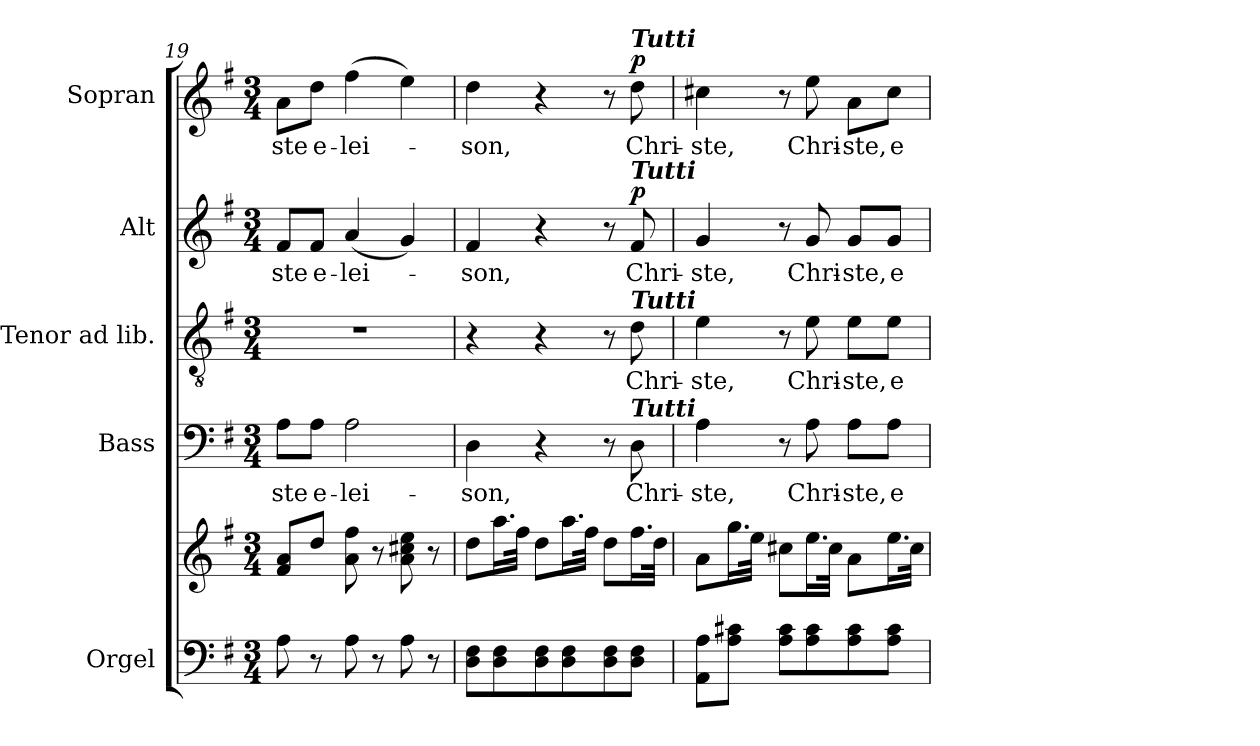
**kern	**kern	**kern	**text	**kern	**text	**kern	**text	**dynam	**kern	**text	**dynam
*part5	*part5	*part4	*part4	*part3	*part3	*part2	*part2	*part2	*part1	*part1	*part1
*staff6	*staff5	*staff4	*staff4	*staff3	*staff3	*staff2	*staff2	*staff2	*staff1	*staff1	*staff1
*I"Orgel	*	*I"Bass	*	*I"Tenor ad lib.	*	*I"Alt	*	*	*I"Sopran	*	*
*I'Org.	*	*I'B.	*	*I'T.	*	*I'A.	*	*	*I'S.	*	*
*clefF4	*clefG2	*clefF4	*	*clefGv2	*	*clefG2	*	*	*clefG2	*	*
*k[f#]	*k[f#]	*k[f#]	*	*k[f#]	*	*k[f#]	*	*	*k[f#]	*	*
*G:	*G:	*G:	*	*G:	*	*G:	*	*	*G:	*	*
*M3/4	*M3/4	*M3/4	*	*M3/4	*	*M3/4	*	*	*M3/4	*	*
=19	=19	=19	=19	=19	=19	=19	=19	=19	=19	=19	=19
!	!	!	!LO:LY:b	!	!	!	!LO:LY:b	!	!	!LO:LY:b	!
8A\	8f#/ 8a/L	8A\L	-ste	2.r	.	8f#/L	-ste	.	8a\L	-ste	.
!	!	!	!LO:LY:b	!	!	!	!LO:LY:b	!	!	!LO:LY:b	!
8r	8dd/J	8A\J	e-	.	.	8f#/J	e-	.	8dd\J	e-	.
!	!	!	!LO:LY:b	!	!	!	!LO:LY:b	!	!	!LO:LY:b	!
8A\	8a\ 8ff#\	2A\	-lei-	.	.	(<4a/	-lei-	.	(>4ff#\	-lei-	.
8r	8r	.	.	.	.	.	.	.	.	.	.
8A\	8a\ 8cc#X\ 8ee\	.	.	.	.	4g/)	.	.	4ee\)	.	.
8r	8r	.	.	.	.	.	.	.	.	.	.
=20	=20	=20	=20	=20	=20	=20	=20	=20	=20	=20	=20
!	!	!	!LO:LY:b	!	!	!	!LO:LY:b	!	!	!LO:LY:b	!
8D\ 8F#\L	8dd\L	4D\	-son,	4r	.	4f#/	-son,	.	4dd\	-son,	.
8D\ 8F#\	16.aa\L	.	.	.	.	.	.	.	.	.	.
.	32ff#\JJk	.	.	.	.	.	.	.	.	.	.
8D\ 8F#\	8dd\L	4r	.	4r	.	4r	.	.	4r	.	.
8D\ 8F#\	16.aa\L	.	.	.	.	.	.	.	.	.	.
.	32ff#\JJk	.	.	.	.	.	.	.	.	.	.
8D\ 8F#\	8dd\L	8r	.	8r	.	8r	.	.	8r	.	.
!	!	!	!	!	!	!	!	!	!LO:TX:a:Bi:t=Tutti	!	!
!	!	!	!	!	!	!LO:TX:a:Bi:t=Tutti	!	!	!	!	!
!	!	!	!	!LO:TX:a:Bi:t=Tutti	!	!	!	!	!	!	!
!	!	!LO:TX:a:Bi:t=Tutti	!	!	!	!	!	!	!	!	!
!	!	!	!LO:LY:b	!	!LO:LY:b	!	!LO:LY:b	!LO:DY:a	!	!LO:LY:b	!LO:DY:a
8D\ 8F#\J	16.ff#\L	8D\	Chri-	8d\	Chri-	8f#/	Chri-	p	8dd\	Chri-	p
.	32dd\JJk	.	.	.	.	.	.	.	.	.	.
=21	=21	=21	=21	=21	=21	=21	=21	=21	=21	=21	=21
!	!	!	!LO:LY:b	!	!LO:LY:b	!	!LO:LY:b	!	!	!LO:LY:b	!
8AA\ 8A\L	8a\L	4A\	-ste,	4e\	-ste,	4g/	-ste,	.	4cc#X\	-ste,	.
8A\ 8c#X\J	16.gg\L	.	.	.	.	.	.	.	.	.	.
.	32ee\JJk	.	.	.	.	.	.	.	.	.	.
8A\ 8c#\L	8cc#X\L	8r	.	8r	.	8r	.	.	8r	.	.
!	!	!	!LO:LY:b	!	!LO:LY:b	!	!LO:LY:b	!	!	!LO:LY:b	!
8A\ 8c#\	16.ee\L	8A\	Chri-	8e\	Chri-	8g/	Chri-	.	8ee\	Chri-	.
.	32cc#\JJk	.	.	.	.	.	.	.	.	.	.
!	!	!	!LO:LY:b	!	!LO:LY:b	!	!LO:LY:b	!	!	!LO:LY:b	!
8A\ 8c#\	8a\L	8A\L	-ste,	8e\L	-ste,	8g/L	-ste,	.	8a\L	-ste,	.
!	!	!	!LO:LY:b	!	!LO:LY:b	!	!LO:LY:b	!	!	!LO:LY:b	!
8A\ 8c#\J	16.ee\L	8A\J	e-	8e\J	e-	8g/J	e-	.	8cc#\J	e-	.
.	32cc#\JJk	.	.	.	.	.	.	.	.	.	.
=	=	=	=	=	=	=	=	=	=	=	=
*-	*-	*-	*-	*-	*-	*-	*-	*-	*-	*-	*-
